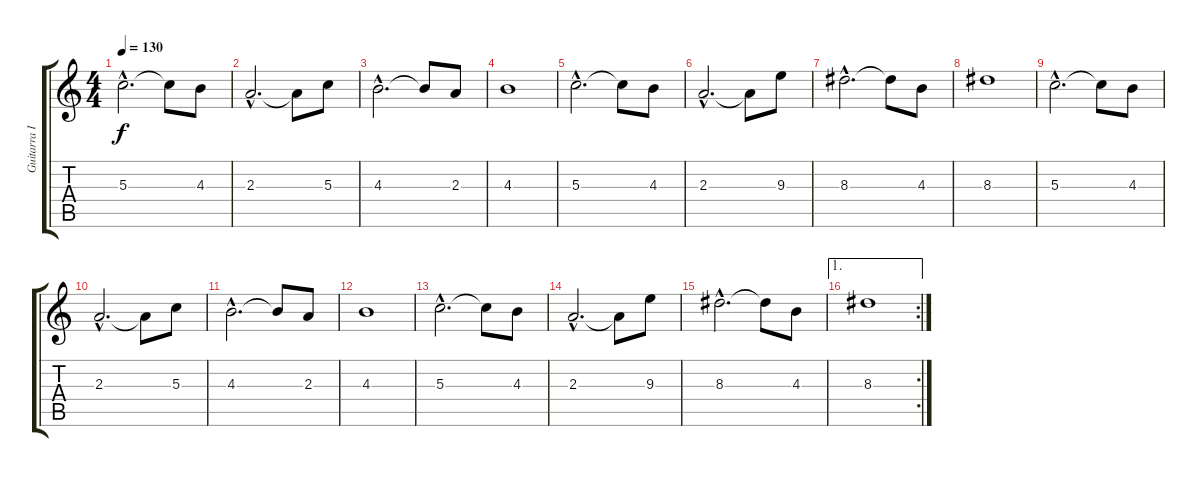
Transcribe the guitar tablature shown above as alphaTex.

\track ("Guitarra III" "Guitarra I") {instrument distortionguitar}
\staff {score tabs}
\tuning (E4 B3 G3 D3 A2 E2) {hide}
\ts (4 4)
\tempo 130
\clef g2
\ks c
5.3{hac}.2{d dy f} 5.3{t}.8 4.3.8 |
2.3{hac}.2{d} 2.3{t}.8 5.3.8 |
4.3{hac}.2{d} 4.3{t}.8 2.3.8 |
4.3.1 |
5.3{hac}.2{d} 5.3{t}.8 4.3.8 |
2.3{hac}.2{d} 2.3{t}.8 9.3.8 |
8.3{hac}.2{d} 8.3{t}.8 4.3.8 |
8.3.1 |
5.3{hac}.2{d} 5.3{t}.8 4.3.8 |
2.3{hac}.2{d} 2.3{t}.8 5.3.8 |
4.3{hac}.2{d} 4.3{t}.8 2.3.8 |
4.3.1 |
5.3{hac}.2{d} 5.3{t}.8 4.3.8 |
2.3{hac}.2{d} 2.3{t}.8 9.3.8 |
8.3{hac}.2{d} 8.3{t}.8 4.3.8 |
\ae 1
\rc 2
8.3.1
